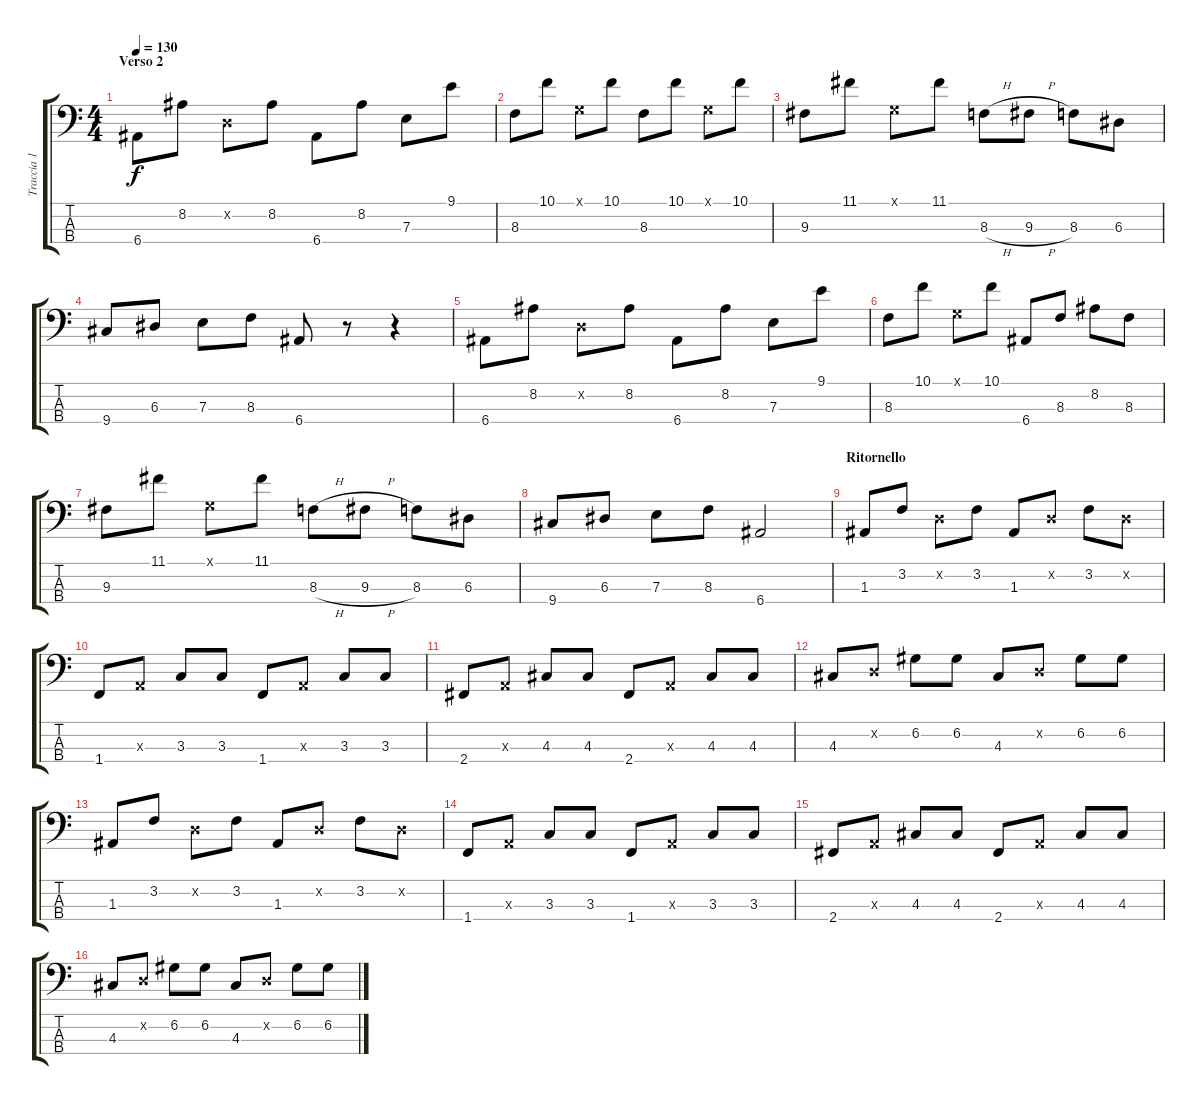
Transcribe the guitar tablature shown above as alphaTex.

\track ("Traccia 1" "Traccia 1") {instrument electricbassfinger}
\staff {score tabs}
\tuning (G2 D2 A1 E1) {hide}
\ts (4 4)
\section ("" "Verso 2")
\tempo 130
\clef f4
\ks c
6.4.8{dy f volume 11 instrument electricbassfinger} 8.2.8 0.2{x}.8 8.2.8 6.4.8 8.2.8 7.3.8 9.1.8 |
8.3.8 10.1.8 0.1{x}.8 10.1.8 8.3.8 10.1.8 0.1{x}.8 10.1.8 |
9.3.8 11.1.8 0.1{x}.8 11.1.8 8.3{h}.8 9.3{h}.8 8.3.8 6.3.8 |
9.4.8 6.3.8 7.3.8 8.3.8 6.4.8 r.8 r.4 |
6.4.8 8.2.8 0.2{x}.8 8.2.8 6.4.8 8.2.8 7.3.8 9.1.8 |
8.3.8 10.1.8 0.1{x}.8 10.1.8 6.4.8 8.3.8 8.2.8 8.3.8 |
9.3.8 11.1.8 0.1{x}.8 11.1.8 8.3{h}.8 9.3{h}.8 8.3.8 6.3.8 |
9.4.8 6.3.8 7.3.8 8.3.8 6.4.2 |
\section ("" "Ritornello")
1.3.8{volume 16} 3.2.8 0.2{x}.8 3.2.8 1.3.8 0.2{x}.8 3.2.8 0.2{x}.8 |
1.4.8 0.3{x}.8 3.3.8 3.3.8 1.4.8 0.3{x}.8 3.3.8 3.3.8 |
2.4.8 0.3{x}.8 4.3.8 4.3.8 2.4.8 0.3{x}.8 4.3.8 4.3.8 |
4.3.8 0.2{x}.8 6.2.8 6.2.8 4.3.8 0.2{x}.8 6.2.8 6.2.8 |
1.3.8{volume 16} 3.2.8 0.2{x}.8 3.2.8 1.3.8 0.2{x}.8 3.2.8 0.2{x}.8 |
1.4.8 0.3{x}.8 3.3.8 3.3.8 1.4.8 0.3{x}.8 3.3.8 3.3.8 |
2.4.8 0.3{x}.8 4.3.8 4.3.8 2.4.8 0.3{x}.8 4.3.8 4.3.8 |
4.3.8 0.2{x}.8 6.2.8 6.2.8 4.3.8 0.2{x}.8 6.2.8 6.2.8
